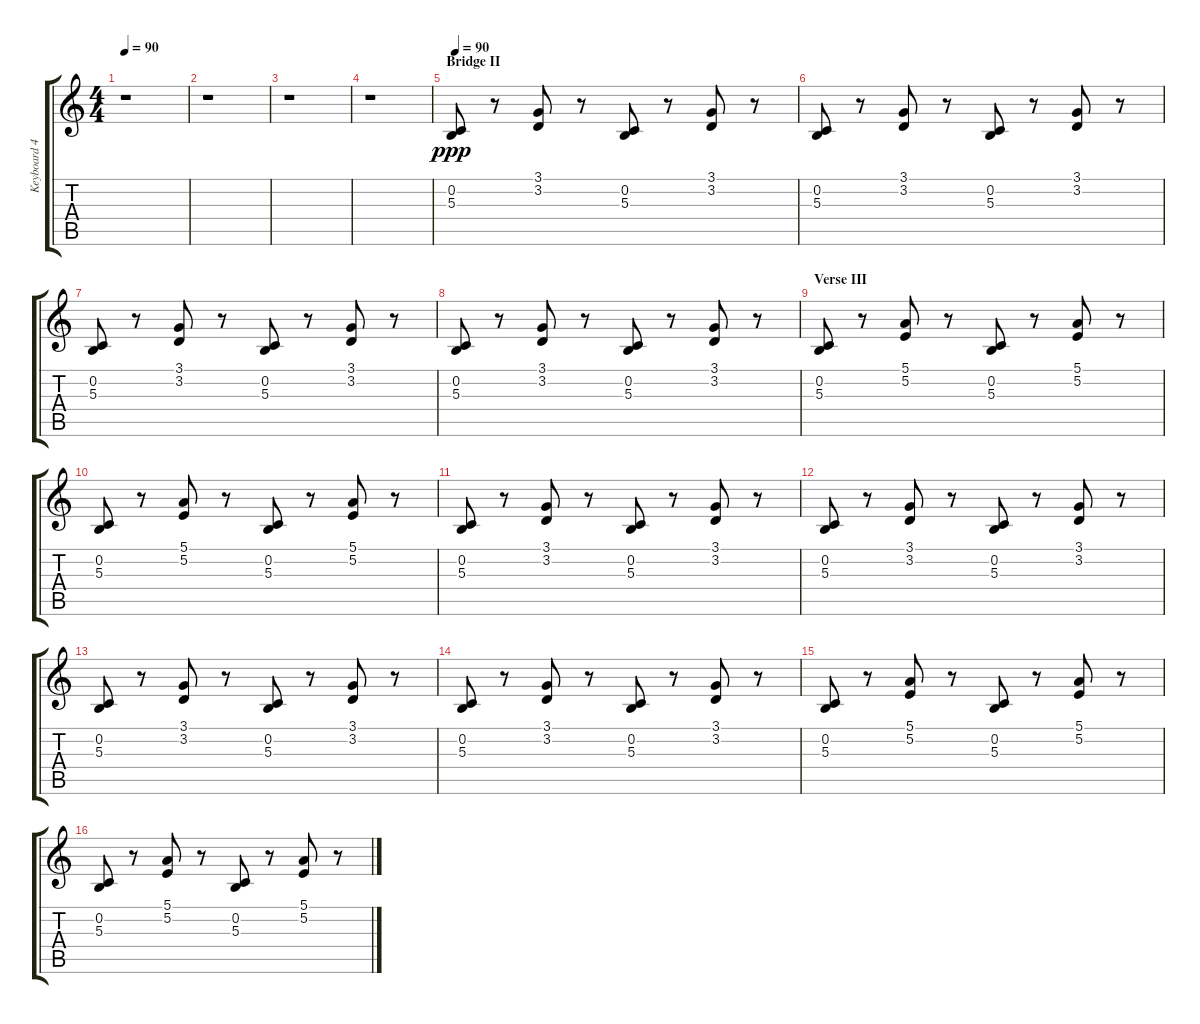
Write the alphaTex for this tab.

\track ("Keyboard 4" "Keyboard 4") {instrument whistle}
\staff {score tabs}
\tuning (E4 B3 G3 D3 A2 E2) {hide}
\ts (4 4)
\tempo 90
\clef g2
\ks c
r.1{dy ppp} |
r.1 |
r.1 |
r.1 |
\section ("" "Bridge II")
\tempo 90
(0.2 5.3).8 r.8 (3.1 3.2).8 r.8 (0.2 5.3).8 r.8 (3.1 3.2).8 r.8 |
(0.2 5.3).8 r.8 (3.1 3.2).8 r.8 (0.2 5.3).8 r.8 (3.1 3.2).8 r.8 |
(0.2 5.3).8 r.8 (3.1 3.2).8 r.8 (0.2 5.3).8 r.8 (3.1 3.2).8 r.8 |
(0.2 5.3).8 r.8 (3.1 3.2).8 r.8 (0.2 5.3).8 r.8 (3.1 3.2).8 r.8 |
\section ("" "Verse III")
(0.2 5.3).8 r.8 (5.1 5.2).8 r.8 (0.2 5.3).8 r.8 (5.1 5.2).8 r.8 |
(0.2 5.3).8 r.8 (5.1 5.2).8 r.8 (0.2 5.3).8 r.8 (5.1 5.2).8 r.8 |
(0.2 5.3).8 r.8 (3.1 3.2).8 r.8 (0.2 5.3).8 r.8 (3.1 3.2).8 r.8 |
(0.2 5.3).8 r.8 (3.1 3.2).8 r.8 (0.2 5.3).8 r.8 (3.1 3.2).8 r.8 |
(0.2 5.3).8 r.8 (3.1 3.2).8 r.8 (0.2 5.3).8 r.8 (3.1 3.2).8 r.8 |
(0.2 5.3).8 r.8 (3.1 3.2).8 r.8 (0.2 5.3).8 r.8 (3.1 3.2).8 r.8 |
(0.2 5.3).8 r.8 (5.1 5.2).8 r.8 (0.2 5.3).8 r.8 (5.1 5.2).8 r.8 |
(0.2 5.3).8 r.8 (5.1 5.2).8 r.8 (0.2 5.3).8 r.8 (5.1 5.2).8 r.8
